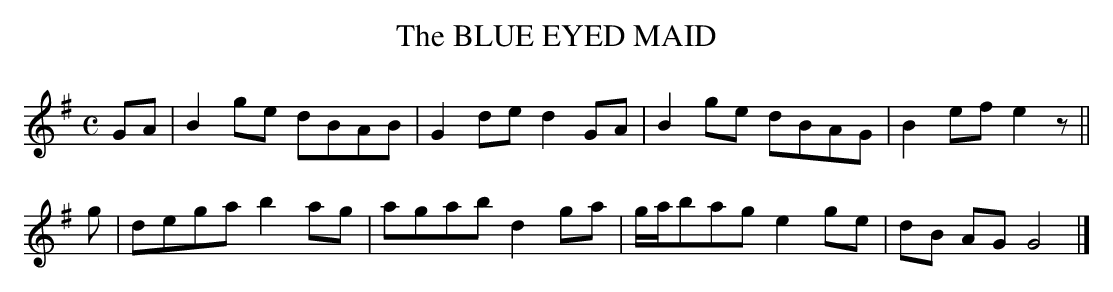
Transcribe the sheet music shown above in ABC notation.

X:1
T:BLUE EYED MAID, The
Y:"moderate"
M:C
L:1/8
K:G
GA|B2ge dBAB|G2de d2GA|B2ge dBAG|B2ef e2z||
g|dega b2ag|agab d2ga|g/a/bag e2ge|dB AG G4|]
